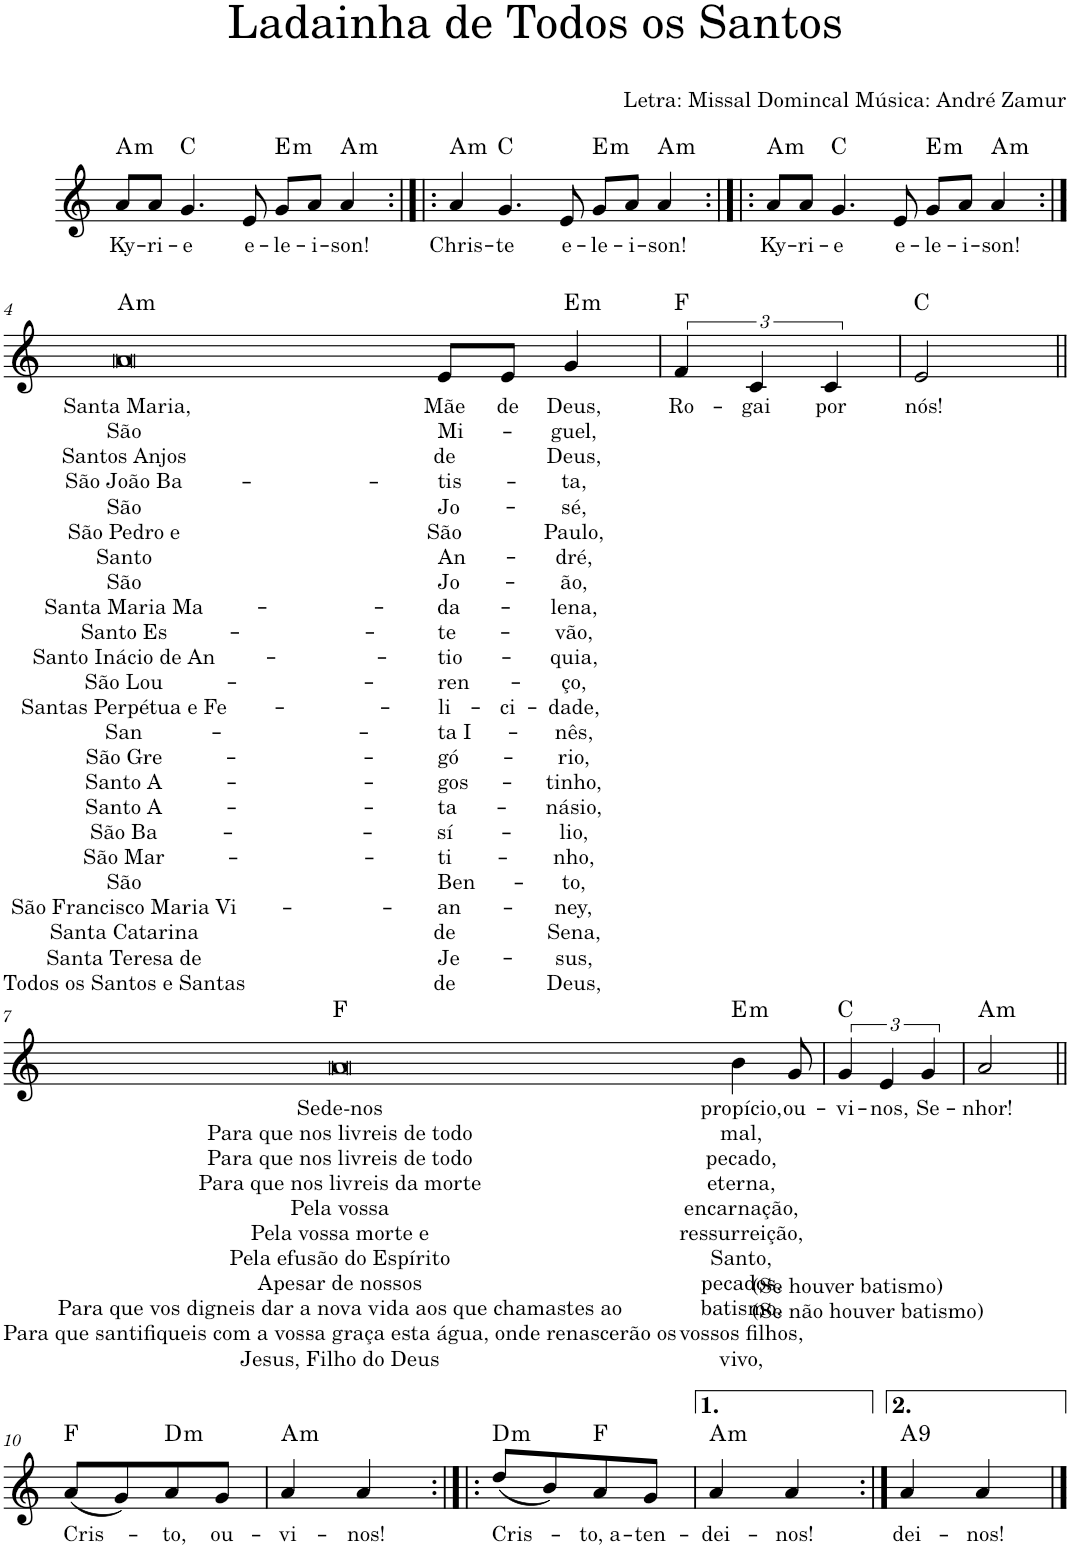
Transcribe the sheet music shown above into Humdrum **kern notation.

**kern	**text	**text	**text	**text	**text	**text	**text	**text	**text	**text	**text	**text	**text	**text	**text	**text	**text	**text	**text	**text	**text	**text	**text	**text	**harte
*part1	*part1	*part1	*part1	*part1	*part1	*part1	*part1	*part1	*part1	*part1	*part1	*part1	*part1	*part1	*part1	*part1	*part1	*part1	*part1	*part1	*part1	*part1	*part1	*part1	*part1
*staff1	*staff1	*staff1	*staff1	*staff1	*staff1	*staff1	*staff1	*staff1	*staff1	*staff1	*staff1	*staff1	*staff1	*staff1	*staff1	*staff1	*staff1	*staff1	*staff1	*staff1	*staff1	*staff1	*staff1	*staff1	*
*I"Voz	*	*	*	*	*	*	*	*	*	*	*	*	*	*	*	*	*	*	*	*	*	*	*	*	*
*I'Vo.	*	*	*	*	*	*	*	*	*	*	*	*	*	*	*	*	*	*	*	*	*	*	*	*	*
*clefG2	*	*	*	*	*	*	*	*	*	*	*	*	*	*	*	*	*	*	*	*	*	*	*	*	*
*k[]	*	*	*	*	*	*	*	*	*	*	*	*	*	*	*	*	*	*	*	*	*	*	*	*	*
*M4/4	*	*	*	*	*	*	*	*	*	*	*	*	*	*	*	*	*	*	*	*	*	*	*	*	*
=1	=1	=1	=1	=1	=1	=1	=1	=1	=1	=1	=1	=1	=1	=1	=1	=1	=1	=1	=1	=1	=1	=1	=1	=1	=1
!	!LO:LY:b	!	!	!	!	!	!	!	!	!	!	!	!	!	!	!	!	!	!	!	!	!	!	!	!LO:H:kt=m
8a/L	Ky-	.	.	.	.	.	.	.	.	.	.	.	.	.	.	.	.	.	.	.	.	.	.	.	A:min
!	!LO:LY:b	!	!	!	!	!	!	!	!	!	!	!	!	!	!	!	!	!	!	!	!	!	!	!	!
8a/J	-ri-	.	.	.	.	.	.	.	.	.	.	.	.	.	.	.	.	.	.	.	.	.	.	.	.
!	!LO:LY:b	!	!	!	!	!	!	!	!	!	!	!	!	!	!	!	!	!	!	!	!	!	!	!	!
4.g/	-e	.	.	.	.	.	.	.	.	.	.	.	.	.	.	.	.	.	.	.	.	.	.	.	C:maj
!	!LO:LY:b	!	!	!	!	!	!	!	!	!	!	!	!	!	!	!	!	!	!	!	!	!	!	!	!
8e/	e-	.	.	.	.	.	.	.	.	.	.	.	.	.	.	.	.	.	.	.	.	.	.	.	.
!	!LO:LY:b	!	!	!	!	!	!	!	!	!	!	!	!	!	!	!	!	!	!	!	!	!	!	!	!LO:H:kt=m
8g/L	-le-	.	.	.	.	.	.	.	.	.	.	.	.	.	.	.	.	.	.	.	.	.	.	.	E:min
!	!LO:LY:b	!	!	!	!	!	!	!	!	!	!	!	!	!	!	!	!	!	!	!	!	!	!	!	!
8a/J	-i-	.	.	.	.	.	.	.	.	.	.	.	.	.	.	.	.	.	.	.	.	.	.	.	.
!	!LO:LY:b	!	!	!	!	!	!	!	!	!	!	!	!	!	!	!	!	!	!	!	!	!	!	!	!LO:H:kt=m
4a/	-son!	.	.	.	.	.	.	.	.	.	.	.	.	.	.	.	.	.	.	.	.	.	.	.	A:min
=2:|!|:	=2:|!|:	=2:|!|:	=2:|!|:	=2:|!|:	=2:|!|:	=2:|!|:	=2:|!|:	=2:|!|:	=2:|!|:	=2:|!|:	=2:|!|:	=2:|!|:	=2:|!|:	=2:|!|:	=2:|!|:	=2:|!|:	=2:|!|:	=2:|!|:	=2:|!|:	=2:|!|:	=2:|!|:	=2:|!|:	=2:|!|:	=2:|!|:	=2:|!|:
!	!LO:LY:b	!	!	!	!	!	!	!	!	!	!	!	!	!	!	!	!	!	!	!	!	!	!	!	!LO:H:kt=m
4a/	Chris-	.	.	.	.	.	.	.	.	.	.	.	.	.	.	.	.	.	.	.	.	.	.	.	A:min
!	!LO:LY:b	!	!	!	!	!	!	!	!	!	!	!	!	!	!	!	!	!	!	!	!	!	!	!	!
4.g/	-te	.	.	.	.	.	.	.	.	.	.	.	.	.	.	.	.	.	.	.	.	.	.	.	C:maj
!	!LO:LY:b	!	!	!	!	!	!	!	!	!	!	!	!	!	!	!	!	!	!	!	!	!	!	!	!
8e/	e-	.	.	.	.	.	.	.	.	.	.	.	.	.	.	.	.	.	.	.	.	.	.	.	.
!	!LO:LY:b	!	!	!	!	!	!	!	!	!	!	!	!	!	!	!	!	!	!	!	!	!	!	!	!LO:H:kt=m
8g/L	-le-	.	.	.	.	.	.	.	.	.	.	.	.	.	.	.	.	.	.	.	.	.	.	.	E:min
!	!LO:LY:b	!	!	!	!	!	!	!	!	!	!	!	!	!	!	!	!	!	!	!	!	!	!	!	!
8a/J	-i-	.	.	.	.	.	.	.	.	.	.	.	.	.	.	.	.	.	.	.	.	.	.	.	.
!	!LO:LY:b	!	!	!	!	!	!	!	!	!	!	!	!	!	!	!	!	!	!	!	!	!	!	!	!LO:H:kt=m
4a/	-son!	.	.	.	.	.	.	.	.	.	.	.	.	.	.	.	.	.	.	.	.	.	.	.	A:min
=3:|!|:	=3:|!|:	=3:|!|:	=3:|!|:	=3:|!|:	=3:|!|:	=3:|!|:	=3:|!|:	=3:|!|:	=3:|!|:	=3:|!|:	=3:|!|:	=3:|!|:	=3:|!|:	=3:|!|:	=3:|!|:	=3:|!|:	=3:|!|:	=3:|!|:	=3:|!|:	=3:|!|:	=3:|!|:	=3:|!|:	=3:|!|:	=3:|!|:	=3:|!|:
!	!LO:LY:b	!	!	!	!	!	!	!	!	!	!	!	!	!	!	!	!	!	!	!	!	!	!	!	!LO:H:kt=m
8a/L	Ky-	.	.	.	.	.	.	.	.	.	.	.	.	.	.	.	.	.	.	.	.	.	.	.	A:min
!	!LO:LY:b	!	!	!	!	!	!	!	!	!	!	!	!	!	!	!	!	!	!	!	!	!	!	!	!
8a/J	-ri-	.	.	.	.	.	.	.	.	.	.	.	.	.	.	.	.	.	.	.	.	.	.	.	.
!	!LO:LY:b	!	!	!	!	!	!	!	!	!	!	!	!	!	!	!	!	!	!	!	!	!	!	!	!
4.g/	-e	.	.	.	.	.	.	.	.	.	.	.	.	.	.	.	.	.	.	.	.	.	.	.	C:maj
!	!LO:LY:b	!	!	!	!	!	!	!	!	!	!	!	!	!	!	!	!	!	!	!	!	!	!	!	!
8e/	e-	.	.	.	.	.	.	.	.	.	.	.	.	.	.	.	.	.	.	.	.	.	.	.	.
!	!LO:LY:b	!	!	!	!	!	!	!	!	!	!	!	!	!	!	!	!	!	!	!	!	!	!	!	!LO:H:kt=m
8g/L	-le-	.	.	.	.	.	.	.	.	.	.	.	.	.	.	.	.	.	.	.	.	.	.	.	E:min
!	!LO:LY:b	!	!	!	!	!	!	!	!	!	!	!	!	!	!	!	!	!	!	!	!	!	!	!	!
8a/J	-i-	.	.	.	.	.	.	.	.	.	.	.	.	.	.	.	.	.	.	.	.	.	.	.	.
!	!LO:LY:b	!	!	!	!	!	!	!	!	!	!	!	!	!	!	!	!	!	!	!	!	!	!	!	!LO:H:kt=m
4a/	-son!	.	.	.	.	.	.	.	.	.	.	.	.	.	.	.	.	.	.	.	.	.	.	.	A:min
!!LO:LB:g=z
=4:|!	=4:|!	=4:|!	=4:|!	=4:|!	=4:|!	=4:|!	=4:|!	=4:|!	=4:|!	=4:|!	=4:|!	=4:|!	=4:|!	=4:|!	=4:|!	=4:|!	=4:|!	=4:|!	=4:|!	=4:|!	=4:|!	=4:|!	=4:|!	=4:|!	=4:|!
!	!LO:LY:b	!LO:LY:b	!LO:LY:b	!LO:LY:b	!LO:LY:b	!LO:LY:b	!LO:LY:b	!LO:LY:b	!LO:LY:b	!LO:LY:b	!LO:LY:b	!LO:LY:b	!LO:LY:b	!LO:LY:b	!LO:LY:b	!LO:LY:b	!LO:LY:b	!LO:LY:b	!LO:LY:b	!LO:LY:b	!LO:LY:b	!LO:LY:b	!LO:LY:b	!LO:LY:b	!LO:H:kt=m
[1a	Santa Maria,	São	Santos Anjos	São João Ba-	São	São Pedro e	Santo	São	Santa Maria Ma-	Santo Es-	Santo Inácio de An-	São Lou-	Santas Perpétua e Fe-	San-	São Gre-	Santo A-	Santo A-	São Ba-	São Mar-	São	São Francisco Maria Vi-	Santa Catarina	Santa Teresa de	Todos os Santos e Santas	A:min
1ryy	.	.	.	.	.	.	.	.	.	.	.	.	.	.	.	.	.	.	.	.	.	.	.	.	.
!	!LO:LY:b	!LO:LY:b	!LO:LY:b	!LO:LY:b	!LO:LY:b	!LO:LY:b	!LO:LY:b	!LO:LY:b	!LO:LY:b	!LO:LY:b	!LO:LY:b	!LO:LY:b	!LO:LY:b	!LO:LY:b	!LO:LY:b	!LO:LY:b	!LO:LY:b	!LO:LY:b	!LO:LY:b	!LO:LY:b	!LO:LY:b	!LO:LY:b	!LO:LY:b	!LO:LY:b	!
8e/L	Mãe	Mi-	de	-tis-	Jo-	São	An-	Jo-	-da-	-te-	-tio-	-ren-	-li-	-ta I-	-gó-	-gos-	-ta-	-sí-	-ti-	Ben-	-an-	de	Je-	de	.
!	!LO:LY:b	!	!	!	!	!	!	!	!	!	!	!	!LO:LY:b	!	!	!	!	!	!	!	!	!	!	!	!
8e/J	de	.	.	.	.	.	.	.	.	.	.	.	-ci-	.	.	.	.	.	.	.	.	.	.	.	.
!	!LO:LY:b	!LO:LY:b	!LO:LY:b	!LO:LY:b	!LO:LY:b	!LO:LY:b	!LO:LY:b	!LO:LY:b	!LO:LY:b	!LO:LY:b	!LO:LY:b	!LO:LY:b	!LO:LY:b	!LO:LY:b	!LO:LY:b	!LO:LY:b	!LO:LY:b	!LO:LY:b	!LO:LY:b	!LO:LY:b	!LO:LY:b	!LO:LY:b	!LO:LY:b	!LO:LY:b	!LO:H:kt=m
4g/	Deus,	-guel,	Deus,	-ta,	-sé,	Paulo,	-dré,	-ão,	-lena,	-vão,	-quia,	-ço,	-dade,	-nês,	-rio,	-tinho,	-násio,	-lio,	-nho,	-to,	-ney,	Sena,	-sus,	Deus,	E:min
=5	=5	=5	=5	=5	=5	=5	=5	=5	=5	=5	=5	=5	=5	=5	=5	=5	=5	=5	=5	=5	=5	=5	=5	=5	=5
!	!LO:LY:b	!	!	!	!	!	!	!	!	!	!	!	!	!	!	!	!	!	!	!	!	!	!	!	!
6f/	Ro-	.	.	.	.	.	.	.	.	.	.	.	.	.	.	.	.	.	.	.	.	.	.	.	F:maj
1a]	.	.	.	.	.	.	.	.	.	.	.	.	.	.	.	.	.	.	.	.	.	.	.	.	.
!	!LO:LY:b	!	!	!	!	!	!	!	!	!	!	!	!	!	!	!	!	!	!	!	!	!	!	!	!
6c/	-gai	.	.	.	.	.	.	.	.	.	.	.	.	.	.	.	.	.	.	.	.	.	.	.	.
!	!LO:LY:b	!	!	!	!	!	!	!	!	!	!	!	!	!	!	!	!	!	!	!	!	!	!	!	!
6c/	por	.	.	.	.	.	.	.	.	.	.	.	.	.	.	.	.	.	.	.	.	.	.	.	.
=6	=6	=6	=6	=6	=6	=6	=6	=6	=6	=6	=6	=6	=6	=6	=6	=6	=6	=6	=6	=6	=6	=6	=6	=6	=6
!	!LO:LY:b	!	!	!	!	!	!	!	!	!	!	!	!	!	!	!	!	!	!	!	!	!	!	!	!
2e/	nós!	.	.	.	.	.	.	.	.	.	.	.	.	.	.	.	.	.	.	.	.	.	.	.	C:maj
!!LO:LB:g=z
=7||	=7||	=7||	=7||	=7||	=7||	=7||	=7||	=7||	=7||	=7||	=7||	=7||	=7||	=7||	=7||	=7||	=7||	=7||	=7||	=7||	=7||	=7||	=7||	=7||	=7||
!	!LO:LY:b	!LO:LY:b	!LO:LY:b	!LO:LY:b	!LO:LY:b	!LO:LY:b	!LO:LY:b	!LO:LY:b	!LO:LY:b	!LO:LY:b	!LO:LY:b	!	!	!	!	!	!	!	!	!	!	!	!	!	!
[1a	Sede-nos	Para que nos livreis de todo	Para que nos livreis de todo	Para que nos livreis da morte	Pela vossa	Pela vossa morte e	Pela efusão do Espírito	Apesar de nossos	Para que vos digneis dar a nova vida aos que chamastes ao	Para que santifiqueis com a vossa graça esta água, onde renascerão os	Jesus, Filho do Deus	.	.	.	.	.	.	.	.	.	.	.	.	.	F:maj
1ryy	.	.	.	.	.	.	.	.	.	.	.	.	.	.	.	.	.	.	.	.	.	.	.	.	.
!	!LO:LY:b	!LO:LY:b	!LO:LY:b	!LO:LY:b	!LO:LY:b	!LO:LY:b	!LO:LY:b	!LO:LY:b	!LO:LY:b	!LO:LY:b	!LO:LY:b	!	!	!	!	!	!	!	!	!	!	!	!	!	!LO:H:kt=m
4b\	propício,	mal,	pecado,	eterna,	encarnação,	ressurreição,	Santo,	pecados,	batismo,	vossos filhos,	vivo,	.	.	.	.	.	.	.	.	.	.	.	.	.	E:min
!LO:TX:b:t=(Se houver batismo)	!	!	!	!	!	!	!	!	!	!	!	!	!	!	!	!	!	!	!	!	!	!	!	!	!
!LO:TX:b:t=(Se não houver batismo)	!	!	!	!	!	!	!	!	!	!	!	!	!	!	!	!	!	!	!	!	!	!	!	!	!
!	!LO:LY:b	!	!	!	!	!	!	!	!	!	!	!	!	!	!	!	!	!	!	!	!	!	!	!	!
8g/	ou-	.	.	.	.	.	.	.	.	.	.	.	.	.	.	.	.	.	.	.	.	.	.	.	.
=8	=8	=8	=8	=8	=8	=8	=8	=8	=8	=8	=8	=8	=8	=8	=8	=8	=8	=8	=8	=8	=8	=8	=8	=8	=8
!	!LO:LY:b	!	!	!	!	!	!	!	!	!	!	!	!	!	!	!	!	!	!	!	!	!	!	!	!
6g/	-vi-	.	.	.	.	.	.	.	.	.	.	.	.	.	.	.	.	.	.	.	.	.	.	.	C:maj
1a]	.	.	.	.	.	.	.	.	.	.	.	.	.	.	.	.	.	.	.	.	.	.	.	.	.
!	!LO:LY:b	!	!	!	!	!	!	!	!	!	!	!	!	!	!	!	!	!	!	!	!	!	!	!	!
6e/	-nos,	.	.	.	.	.	.	.	.	.	.	.	.	.	.	.	.	.	.	.	.	.	.	.	.
!	!LO:LY:b	!	!	!	!	!	!	!	!	!	!	!	!	!	!	!	!	!	!	!	!	!	!	!	!
6g/	Se-	.	.	.	.	.	.	.	.	.	.	.	.	.	.	.	.	.	.	.	.	.	.	.	.
=9	=9	=9	=9	=9	=9	=9	=9	=9	=9	=9	=9	=9	=9	=9	=9	=9	=9	=9	=9	=9	=9	=9	=9	=9	=9
!	!LO:LY:b	!	!	!	!	!	!	!	!	!	!	!	!	!	!	!	!	!	!	!	!	!	!	!	!LO:H:kt=m
2a/	-nhor!	.	.	.	.	.	.	.	.	.	.	.	.	.	.	.	.	.	.	.	.	.	.	.	A:min
!!LO:LB:g=z
=10||	=10||	=10||	=10||	=10||	=10||	=10||	=10||	=10||	=10||	=10||	=10||	=10||	=10||	=10||	=10||	=10||	=10||	=10||	=10||	=10||	=10||	=10||	=10||	=10||	=10||
!	!LO:LY:b	!	!	!	!	!	!	!	!	!	!	!	!	!	!	!	!	!	!	!	!	!	!	!	!
(8a/L	Cris-	.	.	.	.	.	.	.	.	.	.	.	.	.	.	.	.	.	.	.	.	.	.	.	F:maj
8g/)	.	.	.	.	.	.	.	.	.	.	.	.	.	.	.	.	.	.	.	.	.	.	.	.	.
!	!LO:LY:b	!	!	!	!	!	!	!	!	!	!	!	!	!	!	!	!	!	!	!	!	!	!	!	!LO:H:kt=m
8a/	-to,	.	.	.	.	.	.	.	.	.	.	.	.	.	.	.	.	.	.	.	.	.	.	.	D:min
!	!LO:LY:b	!	!	!	!	!	!	!	!	!	!	!	!	!	!	!	!	!	!	!	!	!	!	!	!
8g/J	ou-	.	.	.	.	.	.	.	.	.	.	.	.	.	.	.	.	.	.	.	.	.	.	.	.
=11	=11	=11	=11	=11	=11	=11	=11	=11	=11	=11	=11	=11	=11	=11	=11	=11	=11	=11	=11	=11	=11	=11	=11	=11	=11
!	!LO:LY:b	!	!	!	!	!	!	!	!	!	!	!	!	!	!	!	!	!	!	!	!	!	!	!	!LO:H:kt=m
4a/	-vi-	.	.	.	.	.	.	.	.	.	.	.	.	.	.	.	.	.	.	.	.	.	.	.	A:min
!	!LO:LY:b	!	!	!	!	!	!	!	!	!	!	!	!	!	!	!	!	!	!	!	!	!	!	!	!
4a/	-nos!	.	.	.	.	.	.	.	.	.	.	.	.	.	.	.	.	.	.	.	.	.	.	.	.
=12:|!|:	=12:|!|:	=12:|!|:	=12:|!|:	=12:|!|:	=12:|!|:	=12:|!|:	=12:|!|:	=12:|!|:	=12:|!|:	=12:|!|:	=12:|!|:	=12:|!|:	=12:|!|:	=12:|!|:	=12:|!|:	=12:|!|:	=12:|!|:	=12:|!|:	=12:|!|:	=12:|!|:	=12:|!|:	=12:|!|:	=12:|!|:	=12:|!|:	=12:|!|:
!	!LO:LY:b	!	!	!	!	!	!	!	!	!	!	!	!	!	!	!	!	!	!	!	!	!	!	!	!LO:H:kt=m
(8dd/L	Cris-	.	.	.	.	.	.	.	.	.	.	.	.	.	.	.	.	.	.	.	.	.	.	.	D:min
8b/)	.	.	.	.	.	.	.	.	.	.	.	.	.	.	.	.	.	.	.	.	.	.	.	.	.
!	!LO:LY:b	!	!	!	!	!	!	!	!	!	!	!	!	!	!	!	!	!	!	!	!	!	!	!	!
8a/	-to, a-	.	.	.	.	.	.	.	.	.	.	.	.	.	.	.	.	.	.	.	.	.	.	.	F:maj
!	!LO:LY:b	!	!	!	!	!	!	!	!	!	!	!	!	!	!	!	!	!	!	!	!	!	!	!	!
8g/J	-ten-	.	.	.	.	.	.	.	.	.	.	.	.	.	.	.	.	.	.	.	.	.	.	.	.
=13	=13	=13	=13	=13	=13	=13	=13	=13	=13	=13	=13	=13	=13	=13	=13	=13	=13	=13	=13	=13	=13	=13	=13	=13	=13
!	!LO:LY:b	!	!	!	!	!	!	!	!	!	!	!	!	!	!	!	!	!	!	!	!	!	!	!	!LO:H:kt=m
4a/	-dei-	.	.	.	.	.	.	.	.	.	.	.	.	.	.	.	.	.	.	.	.	.	.	.	A:min
!	!LO:LY:b	!	!	!	!	!	!	!	!	!	!	!	!	!	!	!	!	!	!	!	!	!	!	!	!
4a/	-nos!	.	.	.	.	.	.	.	.	.	.	.	.	.	.	.	.	.	.	.	.	.	.	.	.
=14:|!	=14:|!	=14:|!	=14:|!	=14:|!	=14:|!	=14:|!	=14:|!	=14:|!	=14:|!	=14:|!	=14:|!	=14:|!	=14:|!	=14:|!	=14:|!	=14:|!	=14:|!	=14:|!	=14:|!	=14:|!	=14:|!	=14:|!	=14:|!	=14:|!	=14:|!
!	!LO:LY:b	!	!	!	!	!	!	!	!	!	!	!	!	!	!	!	!	!	!	!	!	!	!	!	!LO:H:kt=9
4a/	dei-	.	.	.	.	.	.	.	.	.	.	.	.	.	.	.	.	.	.	.	.	.	.	.	A:9
!	!LO:LY:b	!	!	!	!	!	!	!	!	!	!	!	!	!	!	!	!	!	!	!	!	!	!	!	!
4a/	-nos!	.	.	.	.	.	.	.	.	.	.	.	.	.	.	.	.	.	.	.	.	.	.	.	.
==	==	==	==	==	==	==	==	==	==	==	==	==	==	==	==	==	==	==	==	==	==	==	==	==	==
*-	*-	*-	*-	*-	*-	*-	*-	*-	*-	*-	*-	*-	*-	*-	*-	*-	*-	*-	*-	*-	*-	*-	*-	*-	*-
